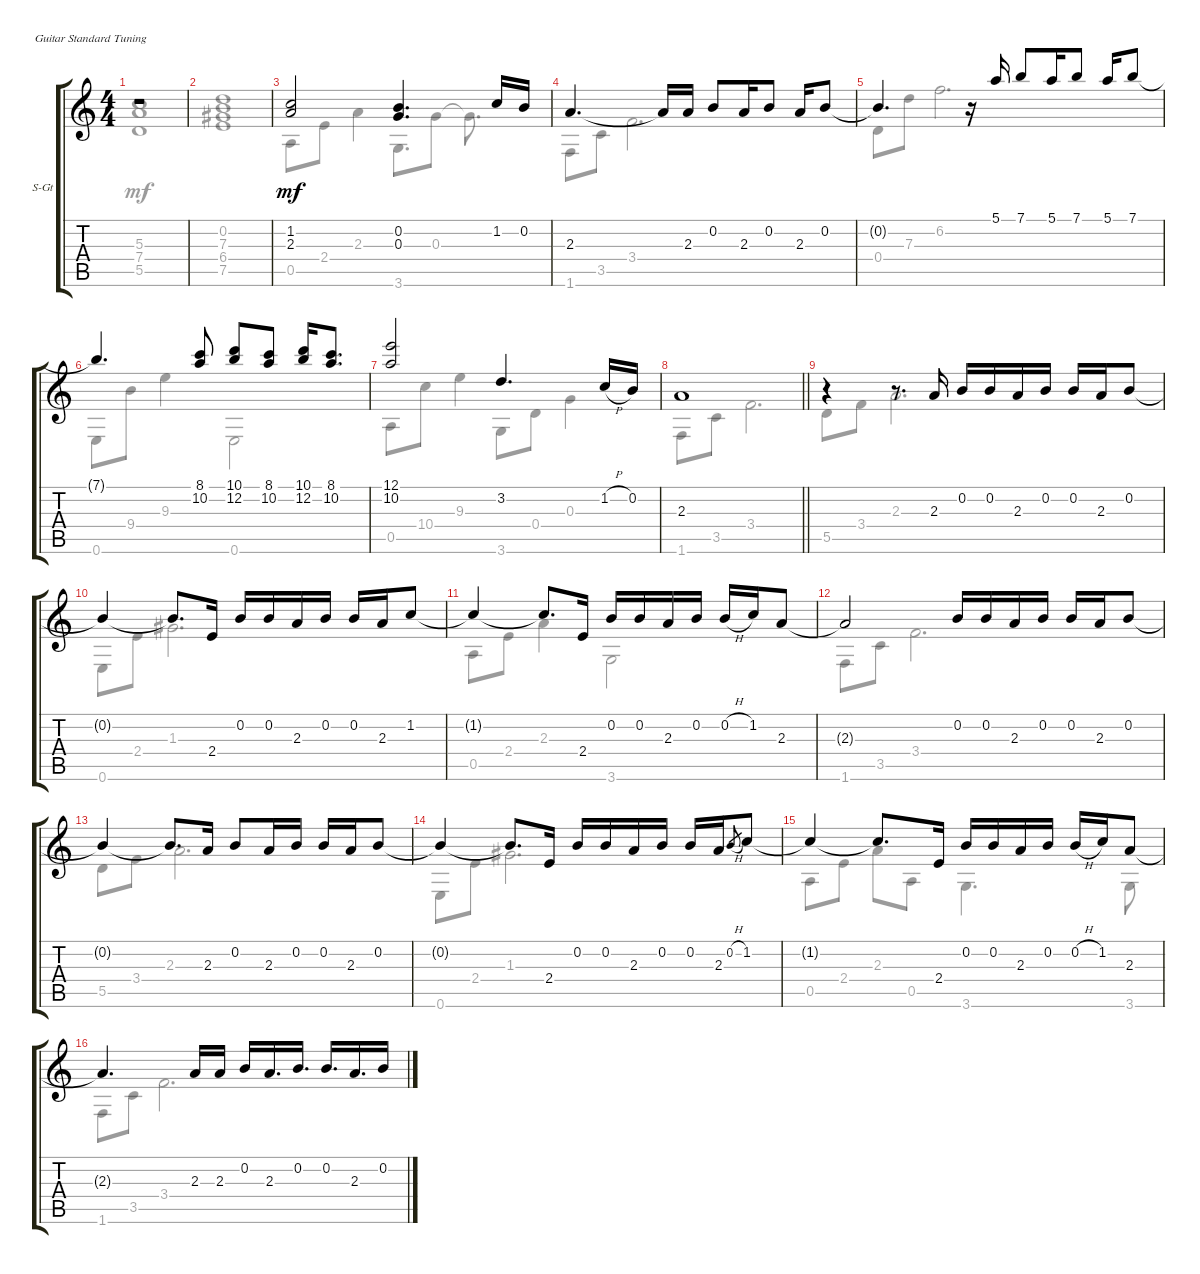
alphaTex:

\defaultSystemsLayout 4
\bracketExtendMode groupsimilarinstruments
\firstSystemTrackNameOrientation horizontal
\otherSystemsTrackNameOrientation horizontal
\track ("Steel Guitar" "S-Gt") {instrument acousticguitarsteel}
\staff {score tabs}
\tuning (E4 B3 G3 D3 A2 E2)
\voice
\ts (4 4)
\tempo (73 hide)
\clef g2
\scale
0.55295
\ks c
r.1{dy mf instrument acousticguitarsteel} |
\scale
0.446927 |
\scale
0.522857 (1.2 2.3).2 (0.2 0.3).4{d} 1.2.16 0.2.16 |
\scale
0.477126 2.3.4{d} 2.3{t}.16 2.3.16 0.2.8 2.3.16 0.2.8 2.3.16 0.2.8 |
\scale
0.52 0.2{t}.4{d} r.16 5.1.16 7.1.8 5.1.16 7.1.8 5.1.16 7.1.8 |
\scale
0.479974 7.1{t}.4{d} (10.2 8.1).8 (12.2 10.1).8 (8.1 10.2).8 (12.2 10.1).16 (8.1 10.2).8{d} |
\scale
0.566848 (12.1 10.2).2 3.2.4{d} 1.2{h}.16 0.2.16 |
\scale
0.433048
\barLineRight lightlight
2.3.1 |
\scale
0.528571 r.4 r.8{d} 2.3.16 0.2.16 0.2.16 2.3.16 0.2.16 0.2.16 2.3.16 0.2.8 |
\scale
0.471429 0.2{t}.4 0.2{t}.8{d} 2.4.16 0.2.16 0.2.16 2.3.16 0.2.16 0.2.16 2.3.16 1.2.8 |
\scale
0.514286 1.2{t}.4 1.2{t}.8{d} 2.4.16 0.2.16 0.2.16 2.3.16 0.2.16 0.2{h}.16 1.2.16 2.3.8 |
\scale
0.485755 2.3{t}.2 0.2.16 0.2.16 2.3.16 0.2.16 0.2.16 2.3.16 0.2.8 |
\scale
0.469512 0.2{t}.4 0.2{t}.8{d} 2.3.16 0.2.8 2.3.16 0.2.16 0.2.16 2.3.16 0.2.8 |
\scale
0.530531 0.2{t}.4 0.2{t}.8{d} 2.4.16 0.2.16 0.2.16 2.3.16 0.2.16 0.2.16 2.3.16 0.2{h}.8{gr} 1.2.8 |
\scale
0.537143 1.2{t}.4 1.2{t}.8{d} 2.4.16 0.2.16 0.2.16 2.3.16 0.2.16 0.2{h}.16 1.2.16 2.3.8 |
\scale
0.462963 2.3{t}.4{d} 2.3.16 2.3.16 0.2.16 2.3.16{d} 0.2.16{d} 0.2.16{d} 2.3.16{d} 0.2.16
\voice
\clef g2
\ottava regular
\simile none
\scale
0.55295
\ks c
(5.5 7.4 5.3).1{dy mf} |
\scale
0.446927 (7.5 6.4 7.3 0.2).1 |
\scale
0.522857 0.5.8 2.4.8 2.3.4 3.6.8{d} 0.3.8 0.3{t}.8{d} |
\scale
0.477126 1.6.8 3.5.8 3.4.2{d} |
\scale
0.52 0.4.8 7.3.8 6.2.2{d} |
\scale
0.479974 0.6.8 9.4.8 9.3.4 0.6.2 |
\scale
0.566848 0.5.8 10.4.8 9.3.4 3.6.8 0.4.8 0.3.4 |
\scale
0.433048
\barLineRight lightlight
1.6.8 3.5.8 3.4.2{d} |
\scale
0.528571 5.5.8 3.4.8 2.3.2{d} |
\scale
0.471429 0.6.8 2.4.8 1.3.2{d} |
\scale
0.514286 0.5.8 2.4.8 2.3.4 3.6.2 |
\scale
0.485755 1.6.8 3.5.8 3.4.2{d} |
\scale
0.469512 5.5.8 3.4.8 2.3.2{d} |
\scale
0.530531 0.6.8 2.4.8 1.3.2{d} |
\scale
0.537143 0.5.8 2.4.8 2.3.8 0.5.8 3.6.4{d} 3.6.8 |
\scale
0.462963 1.6.8 3.5.8 3.4.2{d}
